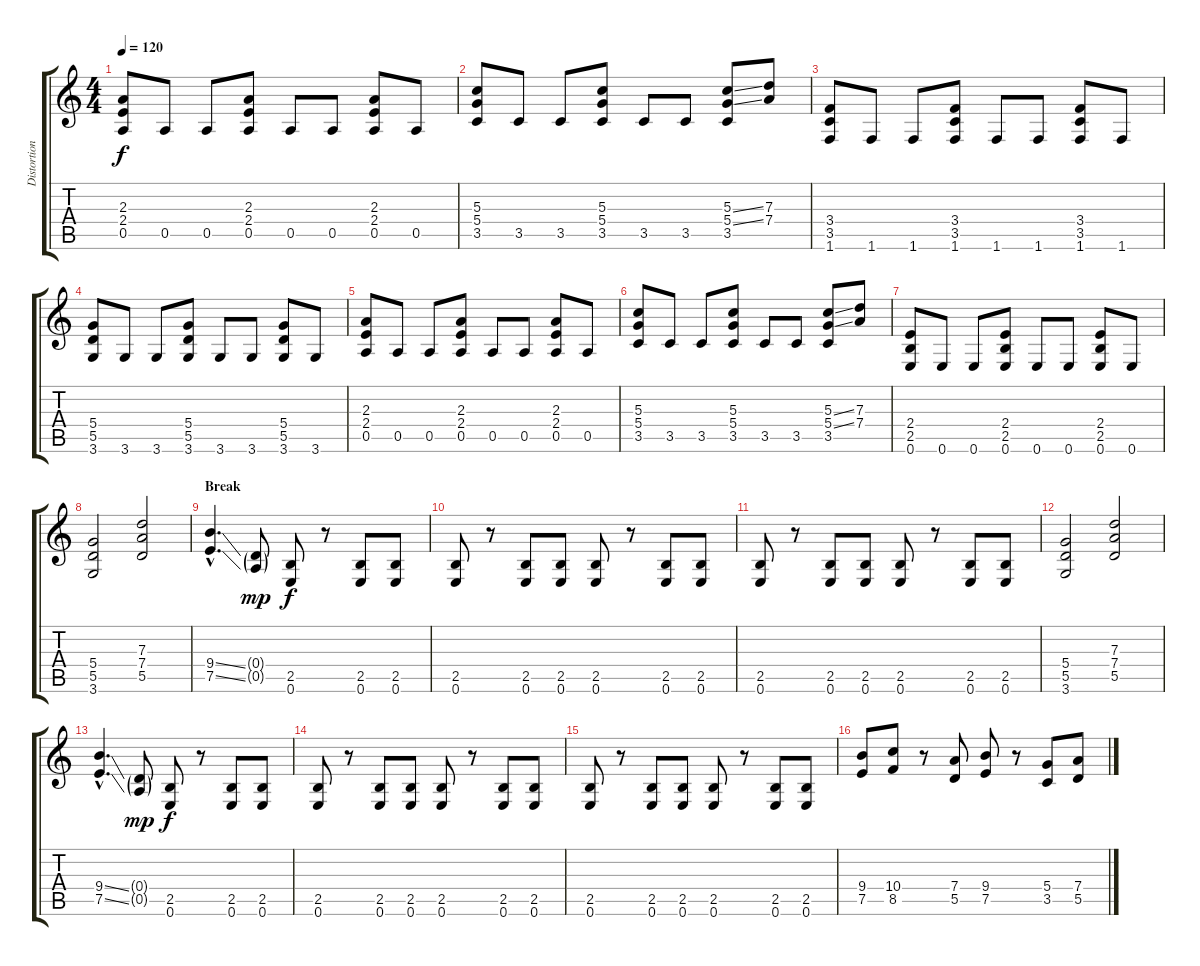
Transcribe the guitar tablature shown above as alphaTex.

\track ("Distortion Guitar" "Distortion") {instrument distortionguitar}
\staff {score tabs}
\tuning (E4 B3 G3 D3 A2 E2) {hide}
\ts (4 4)
\tempo 120
\clef g2
\ks c
(2.3 2.4 0.5).8{dy f} 0.5.8 0.5.8 (2.3 2.4 0.5).8 0.5.8 0.5.8 (2.3 2.4 0.5).8 0.5.8 |
(5.3 5.4 3.5).8 3.5.8 3.5.8 (5.3 5.4 3.5).8 3.5.8 3.5.8 (5.3{ss} 5.4{ss} 3.5).8 (7.3 7.4).8 |
(3.4 3.5 1.6).8 1.6.8 1.6.8 (3.4 3.5 1.6).8 1.6.8 1.6.8 (3.4 3.5 1.6).8 1.6.8 |
(5.4 5.5 3.6).8 3.6.8 3.6.8 (5.4 5.5 3.6).8 3.6.8 3.6.8 (5.4 5.5 3.6).8 3.6.8 |
(2.3 2.4 0.5).8 0.5.8 0.5.8 (2.3 2.4 0.5).8 0.5.8 0.5.8 (2.3 2.4 0.5).8 0.5.8 |
(5.3 5.4 3.5).8 3.5.8 3.5.8 (5.3 5.4 3.5).8 3.5.8 3.5.8 (5.3{ss} 5.4{ss} 3.5).8 (7.3 7.4).8 |
(2.4 2.5 0.6).8 0.6.8 0.6.8 (2.4 2.5 0.6).8 0.6.8 0.6.8 (2.4 2.5 0.6).8 0.6.8 |
(5.4 5.5 3.6).2 (7.3 7.4 5.5).2 |
\section ("" "Break")
(9.4{ss hac} 7.5{ss hac}).4{d} (0.4{g} 0.5{g}).8{dy mp} (2.5 0.6).8{dy f} r.8 (2.5 0.6).8 (2.5 0.6).8 |
(2.5 0.6).8 r.8 (2.5 0.6).8 (2.5 0.6).8 (2.5 0.6).8 r.8 (2.5 0.6).8 (2.5 0.6).8 |
(2.5 0.6).8 r.8 (2.5 0.6).8 (2.5 0.6).8 (2.5 0.6).8 r.8 (2.5 0.6).8 (2.5 0.6).8 |
(5.4 5.5 3.6).2 (7.3 7.4 5.5).2 |
(9.4{ss hac} 7.5{ss hac}).4{d} (0.4{g} 0.5{g}).8{dy mp} (2.5 0.6).8{dy f} r.8 (2.5 0.6).8 (2.5 0.6).8 |
(2.5 0.6).8 r.8 (2.5 0.6).8 (2.5 0.6).8 (2.5 0.6).8 r.8 (2.5 0.6).8 (2.5 0.6).8 |
(2.5 0.6).8 r.8 (2.5 0.6).8 (2.5 0.6).8 (2.5 0.6).8 r.8 (2.5 0.6).8 (2.5 0.6).8 |
(9.4 7.5).8 (10.4 8.5).8 r.8 (7.4 5.5).8 (9.4 7.5).8 r.8 (5.4 3.5).8 (7.4 5.5).8
